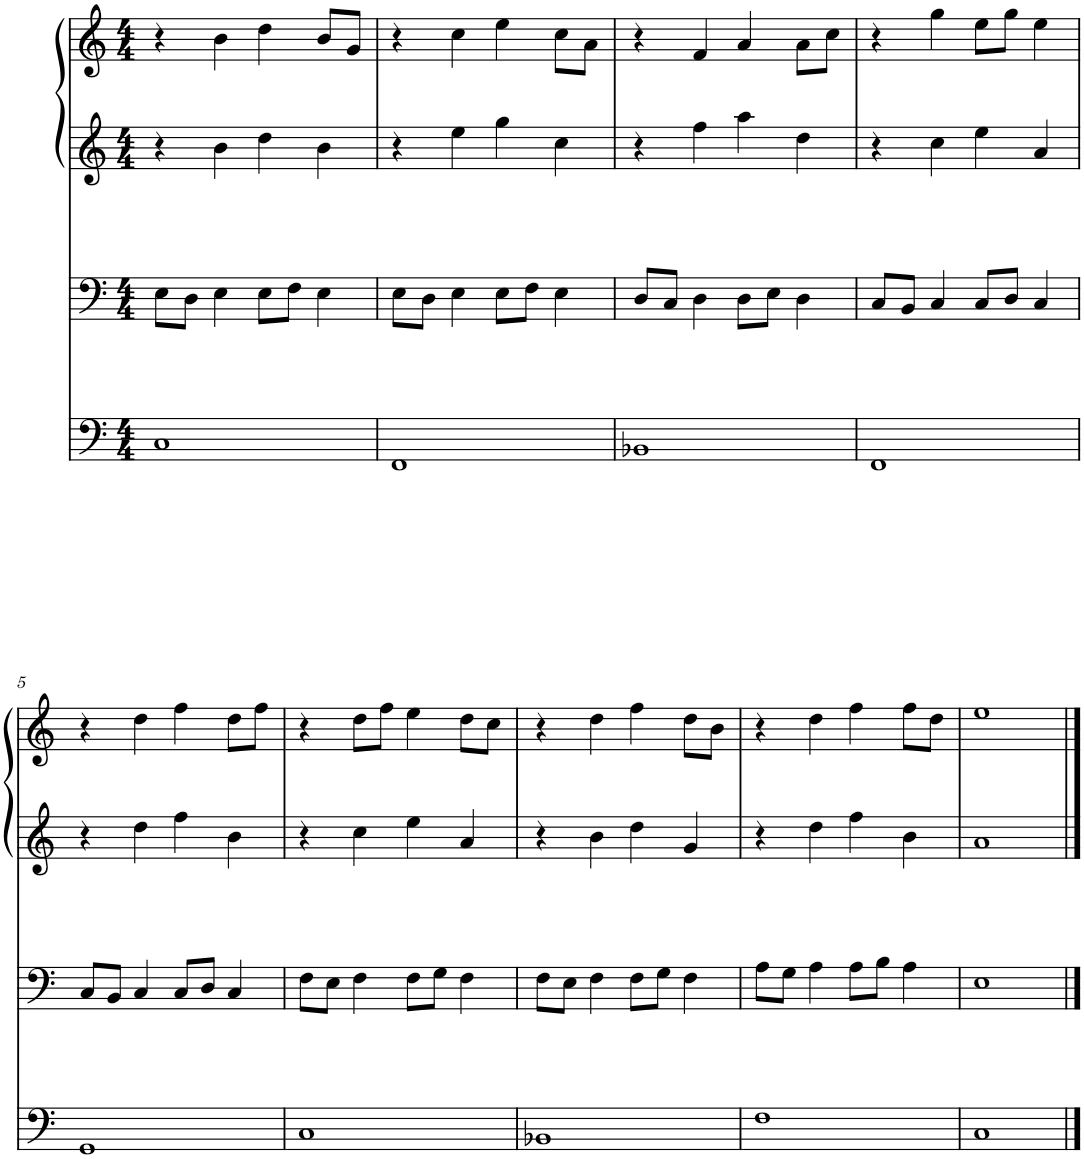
**kern	**kern	**kern	**kern
*part1	*part1	*part1	*part1
*staff4	*staff3	*staff2	*staff1
*I"Piano	*	*	*
*I'Pno.	*	*	*
*clefF4	*clefF4	*clefG2	*clefG2
*	*k[]	*k[]	*
*M4/4	*M4/4	*M4/4	*M4/4
=1	=1	=1	=1
1C	8E\L	4r	4r
.	8D\J	.	.
.	4E\	4b\	4b\
.	8E\L	4dd\	4dd\
.	8F\J	.	.
.	4E\	4b\	8b/L
.	.	.	8g/J
=2	=2	=2	=2
1FF	8E\L	4r	4r
.	8D\J	.	.
.	4E\	4ee\	4cc\
.	8E\L	4gg\	4ee\
.	8F\J	.	.
.	4E\	4cc\	8cc\L
.	.	.	8a\J
=3	=3	=3	=3
1BB-X	8D/L	4r	4r
.	8C/J	.	.
.	4D\	4ff\	4f/
.	8D\L	4aa\	4a/
.	8E\J	.	.
.	4D\	4dd\	8a\L
.	.	.	8cc\J
=4	=4	=4	=4
1FF	8C/L	4r	4r
.	8BB/J	.	.
.	4C/	4cc\	4gg\
.	8C/L	4ee\	8ee\L
.	8D/J	.	8gg\J
.	4C/	4a/	4ee\
!!LO:LB:g=z
=5	=5	=5	=5
1GG	8C/L	4r	4r
.	8BB/J	.	.
.	4C/	4dd\	4dd\
.	8C/L	4ff\	4ff\
.	8D/J	.	.
.	4C/	4b\	8dd\L
.	.	.	8ff\J
=6	=6	=6	=6
1C	8F\L	4r	4r
.	8E\J	.	.
.	4F\	4cc\	8dd\L
.	.	.	8ff\J
.	8F\L	4ee\	4ee\
.	8G\J	.	.
.	4F\	4a/	8dd\L
.	.	.	8cc\J
=7	=7	=7	=7
1BB-X	8F\L	4r	4r
.	8E\J	.	.
.	4F\	4b\	4dd\
.	8F\L	4dd\	4ff\
.	8G\J	.	.
.	4F\	4g/	8dd\L
.	.	.	8b\J
=8	=8	=8	=8
1F	8A\L	4r	4r
.	8G\J	.	.
.	4A\	4dd\	4dd\
.	8A\L	4ff\	4ff\
.	8B\J	.	.
.	4A\	4b\	8ff\L
.	.	.	8dd\J
=9	=9	=9	=9
1C	1E	1a	1ee
==	==	==	==
*-	*-	*-	*-
